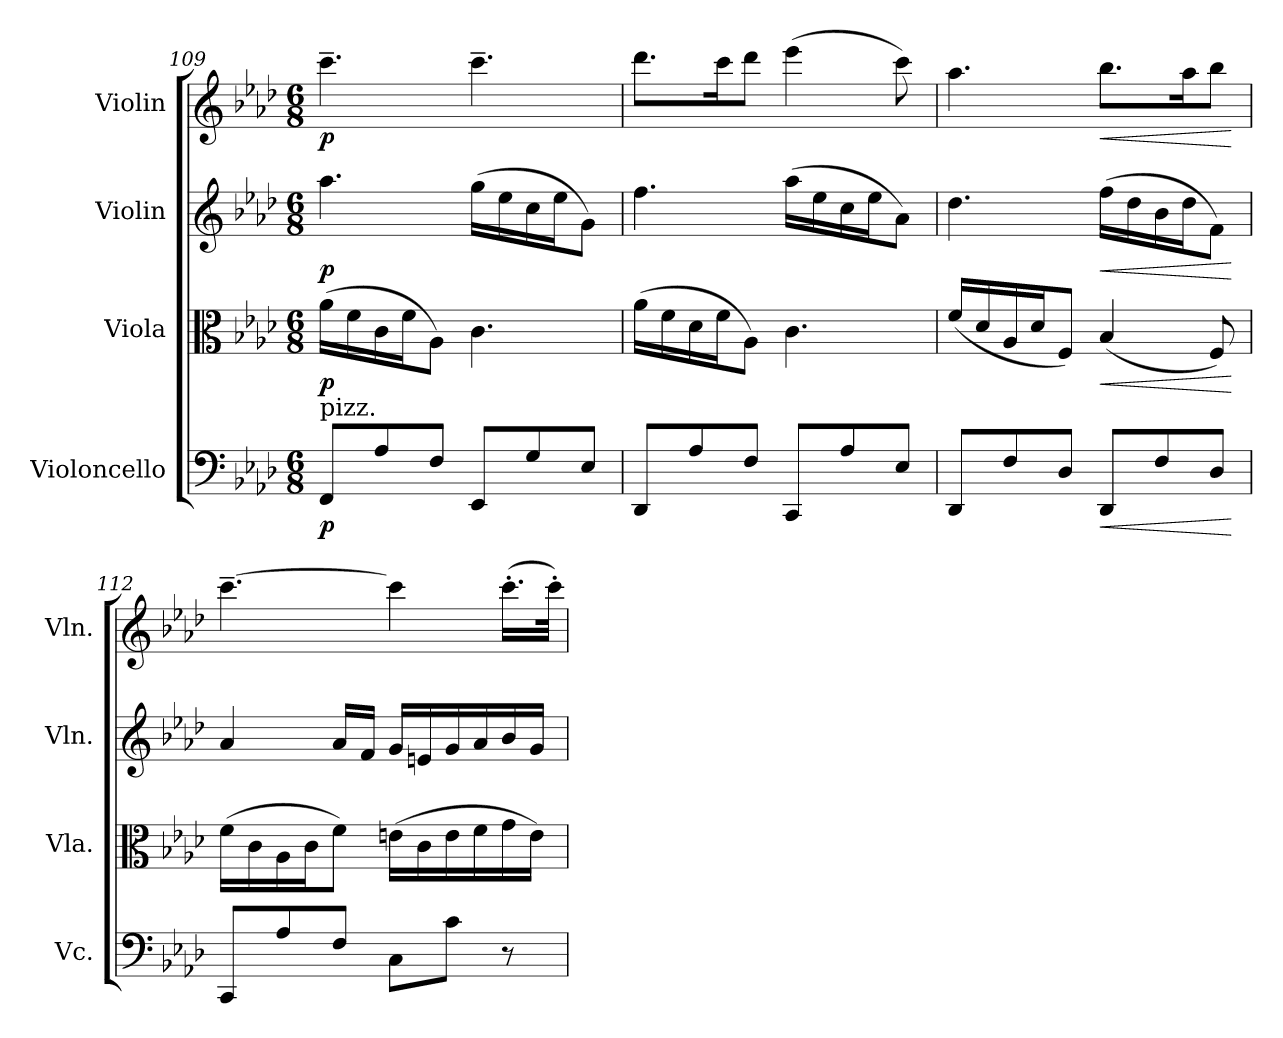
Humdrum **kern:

**kern	**dynam	**kern	**dynam	**kern	**dynam	**kern	**dynam
*part4	*part4	*part3	*part3	*part2	*part2	*part1	*part1
*staff4	*staff4	*staff3	*staff3	*staff2	*staff2	*staff1	*staff1
*I"Violoncello	*	*I"Viola	*	*I"Violin	*	*I"Violin	*
*I'Vc.	*	*I'Vla.	*	*I'Vln.	*	*I'Vln.	*
*clefF4	*	*clefC3	*	*clefG2	*	*clefG2	*
*k[b-e-a-d-]	*	*k[b-e-a-d-]	*	*k[b-e-a-d-]	*	*k[b-e-a-d-]	*
*M6/8	*	*M6/8	*	*M6/8	*	*M6/8	*
=109	=109	=109	=109	=109	=109	=109	=109
!LO:TX:a:t=pizz.	!	!	!	!	!	!	!
!	!LO:DY:b	!	!LO:DY:b	!	!LO:DY:b	!	!LO:DY:b
8FF/L	p	(>16a-\LL	p	4.aa-\	p	4.ccc~\	p
.	.	16f\	.	.	.	.	.
8A-/	.	16c\	.	.	.	.	.
.	.	16f\J	.	.	.	.	.
8F/J	.	8A-\J)	.	.	.	.	.
8EE-/L	.	4.c\	.	(>16gg\LL	.	4.ccc~\	.
.	.	.	.	16ee-\	.	.	.
8G/	.	.	.	16cc\	.	.	.
.	.	.	.	16ee-\J	.	.	.
8E-/J	.	.	.	8g\J)	.	.	.
=110	=110	=110	=110	=110	=110	=110	=110
8DD-/L	.	(>16a-\LL	.	4.ff\	.	8.ddd-\L	.
.	.	16f\	.	.	.	.	.
8A-/	.	16d-\	.	.	.	.	.
.	.	16f\J	.	.	.	16ccc\K	.
8F/J	.	8A-\J)	.	.	.	8ddd-\J	.
8CC/L	.	4.c\	.	(>16aa-\LL	.	(>4eee-\	.
.	.	.	.	16ee-\	.	.	.
8A-/	.	.	.	16cc\	.	.	.
.	.	.	.	16ee-\J	.	.	.
8E-/J	.	.	.	8a-\J)	.	8ccc\)	.
=111	=111	=111	=111	=111	=111	=111	=111
8DD-/L	.	(<16f/LL	.	4.dd-\	.	4.aa-\	.
.	.	16d-/	.	.	.	.	.
8F/	.	16A-/	.	.	.	.	.
.	.	16d-/J	.	.	.	.	.
8D-/J	.	8F/J)	.	.	.	.	.
!	!LO:HP:b	!	!LO:HP:b	!	!LO:HP:b	!	!LO:HP:b
8DD-/L	<	(<4B-/	<	(>16ff\LL	<	8.bb-\L	<
.	.	.	.	16dd-\	.	.	.
8F/	.	.	.	16b-\	.	.	.
.	.	.	.	16dd-\J	.	16aa-\K	.
8D-/J	.	8F/)	.	8f\J)	.	8bb-\J	.
.	[	.	[	.	[	.	[
!!LO:PB:g=z
=112	=112	=112	=112	=112	=112	=112	=112
8CC/L	.	(>16f\LL	.	4a-/	.	[4.ccc~\	.
.	.	16c\	.	.	.	.	.
8A-/	.	16A-\	.	.	.	.	.
.	.	16c\J	.	.	.	.	.
8F/J	.	8f\J)	.	16a-/LL	.	.	.
.	.	.	.	16f/JJ	.	.	.
8C\L	.	(>16en\LL	.	16g/LL	.	4ccc\]	.
.	.	16c\	.	16en/	.	.	.
8c\J	.	16e\	.	16g/	.	.	.
.	.	16f\	.	16a-/	.	.	.
8r	.	16g\	.	16b-/	.	(>16.ccc'\LL	.
.	.	16e\JJ)	.	16g/JJ	.	.	.
.	.	.	.	.	.	32ccc'\JJk)	.
=	=	=	=	=	=	=	=
*-	*-	*-	*-	*-	*-	*-	*-
